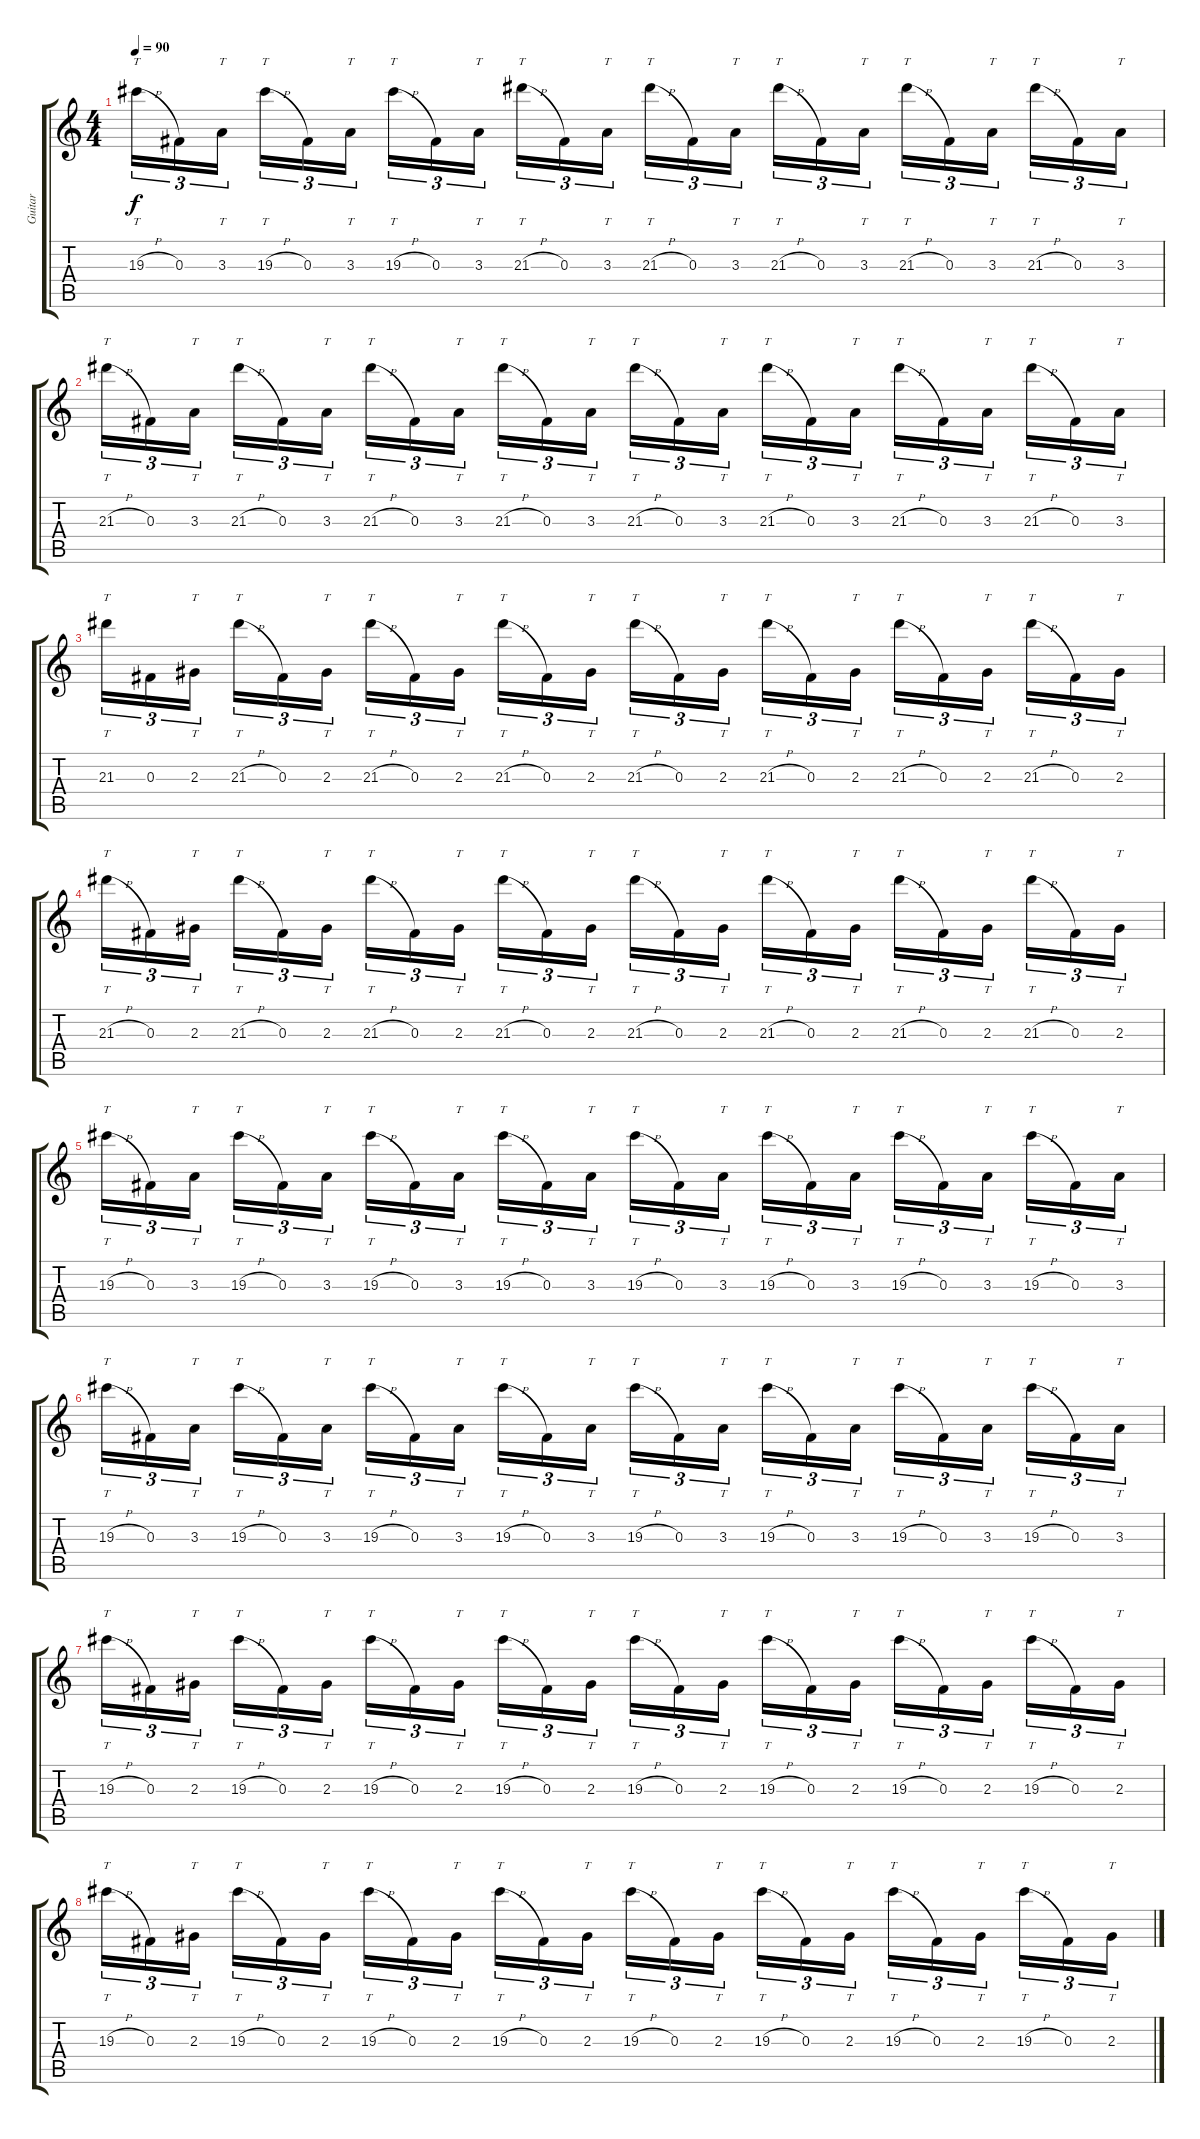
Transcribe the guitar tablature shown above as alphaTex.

\track ("Guitar" "Guitar") {instrument electricguitarclean}
\staff {score tabs}
\tuning (Eb4 Bb3 Gb3 Db3 Ab2 Eb2) {hide}
\ts (4 4)
\tempo 90
\clef g2
\ks c
19.3{h}.16{tt tu (3 2) dy f} 0.3.16{tu (3 2)} 3.3.16{tt tu (3 2) beam splitsecondary} 19.3{h}.16{tt tu (3 2)} 0.3.16{tu (3 2)} 3.3.16{tt tu (3 2)} 19.3{h}.16{tt tu (3 2)} 0.3.16{tu (3 2)} 3.3.16{tt tu (3 2) beam splitsecondary} 21.3{h}.16{tt tu (3 2)} 0.3.16{tu (3 2)} 3.3.16{tt tu (3 2)} 21.3{h}.16{tt tu (3 2)} 0.3.16{tu (3 2)} 3.3.16{tt tu (3 2) beam splitsecondary} 21.3{h}.16{tt tu (3 2)} 0.3.16{tu (3 2)} 3.3.16{tt tu (3 2)} 21.3{h}.16{tt tu (3 2)} 0.3.16{tu (3 2)} 3.3.16{tt tu (3 2) beam splitsecondary} 21.3{h}.16{tt tu (3 2)} 0.3.16{tu (3 2)} 3.3.16{tt tu (3 2)} |
21.3{h}.16{tt tu (3 2)} 0.3.16{tu (3 2)} 3.3.16{tt tu (3 2) beam splitsecondary} 21.3{h}.16{tt tu (3 2)} 0.3.16{tu (3 2)} 3.3.16{tt tu (3 2)} 21.3{h}.16{tt tu (3 2)} 0.3.16{tu (3 2)} 3.3.16{tt tu (3 2) beam splitsecondary} 21.3{h}.16{tt tu (3 2)} 0.3.16{tu (3 2)} 3.3.16{tt tu (3 2)} 21.3{h}.16{tt tu (3 2)} 0.3.16{tu (3 2)} 3.3.16{tt tu (3 2) beam splitsecondary} 21.3{h}.16{tt tu (3 2)} 0.3.16{tu (3 2)} 3.3.16{tt tu (3 2)} 21.3{h}.16{tt tu (3 2)} 0.3.16{tu (3 2)} 3.3.16{tt tu (3 2) beam splitsecondary} 21.3{h}.16{tt tu (3 2)} 0.3.16{tu (3 2)} 3.3.16{tt tu (3 2)} |
21.3.16{tt tu (3 2)} 0.3.16{tu (3 2)} 2.3.16{tt tu (3 2) beam splitsecondary} 21.3{h}.16{tt tu (3 2)} 0.3.16{tu (3 2)} 2.3.16{tt tu (3 2)} 21.3{h}.16{tt tu (3 2)} 0.3.16{tu (3 2)} 2.3.16{tt tu (3 2) beam splitsecondary} 21.3{h}.16{tt tu (3 2)} 0.3.16{tu (3 2)} 2.3.16{tt tu (3 2)} 21.3{h}.16{tt tu (3 2)} 0.3.16{tu (3 2)} 2.3.16{tt tu (3 2) beam splitsecondary} 21.3{h}.16{tt tu (3 2)} 0.3.16{tu (3 2)} 2.3.16{tt tu (3 2)} 21.3{h}.16{tt tu (3 2)} 0.3.16{tu (3 2)} 2.3.16{tt tu (3 2) beam splitsecondary} 21.3{h}.16{tt tu (3 2)} 0.3.16{tu (3 2)} 2.3.16{tt tu (3 2)} |
21.3{h}.16{tt tu (3 2)} 0.3.16{tu (3 2)} 2.3.16{tt tu (3 2) beam splitsecondary} 21.3{h}.16{tt tu (3 2)} 0.3.16{tu (3 2)} 2.3.16{tt tu (3 2)} 21.3{h}.16{tt tu (3 2)} 0.3.16{tu (3 2)} 2.3.16{tt tu (3 2) beam splitsecondary} 21.3{h}.16{tt tu (3 2)} 0.3.16{tu (3 2)} 2.3.16{tt tu (3 2)} 21.3{h}.16{tt tu (3 2)} 0.3.16{tu (3 2)} 2.3.16{tt tu (3 2) beam splitsecondary} 21.3{h}.16{tt tu (3 2)} 0.3.16{tu (3 2)} 2.3.16{tt tu (3 2)} 21.3{h}.16{tt tu (3 2)} 0.3.16{tu (3 2)} 2.3.16{tt tu (3 2) beam splitsecondary} 21.3{h}.16{tt tu (3 2)} 0.3.16{tu (3 2)} 2.3.16{tt tu (3 2)} |
19.3{h}.16{tt tu (3 2)} 0.3.16{tu (3 2)} 3.3.16{tt tu (3 2) beam splitsecondary} 19.3{h}.16{tt tu (3 2)} 0.3.16{tu (3 2)} 3.3.16{tt tu (3 2)} 19.3{h}.16{tt tu (3 2)} 0.3.16{tu (3 2)} 3.3.16{tt tu (3 2) beam splitsecondary} 19.3{h}.16{tt tu (3 2)} 0.3.16{tu (3 2)} 3.3.16{tt tu (3 2)} 19.3{h}.16{tt tu (3 2)} 0.3.16{tu (3 2)} 3.3.16{tt tu (3 2) beam splitsecondary} 19.3{h}.16{tt tu (3 2)} 0.3.16{tu (3 2)} 3.3.16{tt tu (3 2)} 19.3{h}.16{tt tu (3 2)} 0.3.16{tu (3 2)} 3.3.16{tt tu (3 2) beam splitsecondary} 19.3{h}.16{tt tu (3 2)} 0.3.16{tu (3 2)} 3.3.16{tt tu (3 2)} |
19.3{h}.16{tt tu (3 2)} 0.3.16{tu (3 2)} 3.3.16{tt tu (3 2) beam splitsecondary} 19.3{h}.16{tt tu (3 2)} 0.3.16{tu (3 2)} 3.3.16{tt tu (3 2)} 19.3{h}.16{tt tu (3 2)} 0.3.16{tu (3 2)} 3.3.16{tt tu (3 2) beam splitsecondary} 19.3{h}.16{tt tu (3 2)} 0.3.16{tu (3 2)} 3.3.16{tt tu (3 2)} 19.3{h}.16{tt tu (3 2)} 0.3.16{tu (3 2)} 3.3.16{tt tu (3 2) beam splitsecondary} 19.3{h}.16{tt tu (3 2)} 0.3.16{tu (3 2)} 3.3.16{tt tu (3 2)} 19.3{h}.16{tt tu (3 2)} 0.3.16{tu (3 2)} 3.3.16{tt tu (3 2) beam splitsecondary} 19.3{h}.16{tt tu (3 2)} 0.3.16{tu (3 2)} 3.3.16{tt tu (3 2)} |
19.3{h}.16{tt tu (3 2)} 0.3.16{tu (3 2)} 2.3.16{tt tu (3 2) beam splitsecondary} 19.3{h}.16{tt tu (3 2)} 0.3.16{tu (3 2)} 2.3.16{tt tu (3 2)} 19.3{h}.16{tt tu (3 2)} 0.3.16{tu (3 2)} 2.3.16{tt tu (3 2) beam splitsecondary} 19.3{h}.16{tt tu (3 2)} 0.3.16{tu (3 2)} 2.3.16{tt tu (3 2)} 19.3{h}.16{tt tu (3 2)} 0.3.16{tu (3 2)} 2.3.16{tt tu (3 2) beam splitsecondary} 19.3{h}.16{tt tu (3 2)} 0.3.16{tu (3 2)} 2.3.16{tt tu (3 2)} 19.3{h}.16{tt tu (3 2)} 0.3.16{tu (3 2)} 2.3.16{tt tu (3 2) beam splitsecondary} 19.3{h}.16{tt tu (3 2)} 0.3.16{tu (3 2)} 2.3.16{tt tu (3 2)} |
19.3{h}.16{tt tu (3 2)} 0.3.16{tu (3 2)} 2.3.16{tt tu (3 2) beam splitsecondary} 19.3{h}.16{tt tu (3 2)} 0.3.16{tu (3 2)} 2.3.16{tt tu (3 2)} 19.3{h}.16{tt tu (3 2)} 0.3.16{tu (3 2)} 2.3.16{tt tu (3 2) beam splitsecondary} 19.3{h}.16{tt tu (3 2)} 0.3.16{tu (3 2)} 2.3.16{tt tu (3 2)} 19.3{h}.16{tt tu (3 2)} 0.3.16{tu (3 2)} 2.3.16{tt tu (3 2) beam splitsecondary} 19.3{h}.16{tt tu (3 2)} 0.3.16{tu (3 2)} 2.3.16{tt tu (3 2)} 19.3{h}.16{tt tu (3 2)} 0.3.16{tu (3 2)} 2.3.16{tt tu (3 2) beam splitsecondary} 19.3{h}.16{tt tu (3 2)} 0.3.16{tu (3 2)} 2.3.16{tt tu (3 2)}
